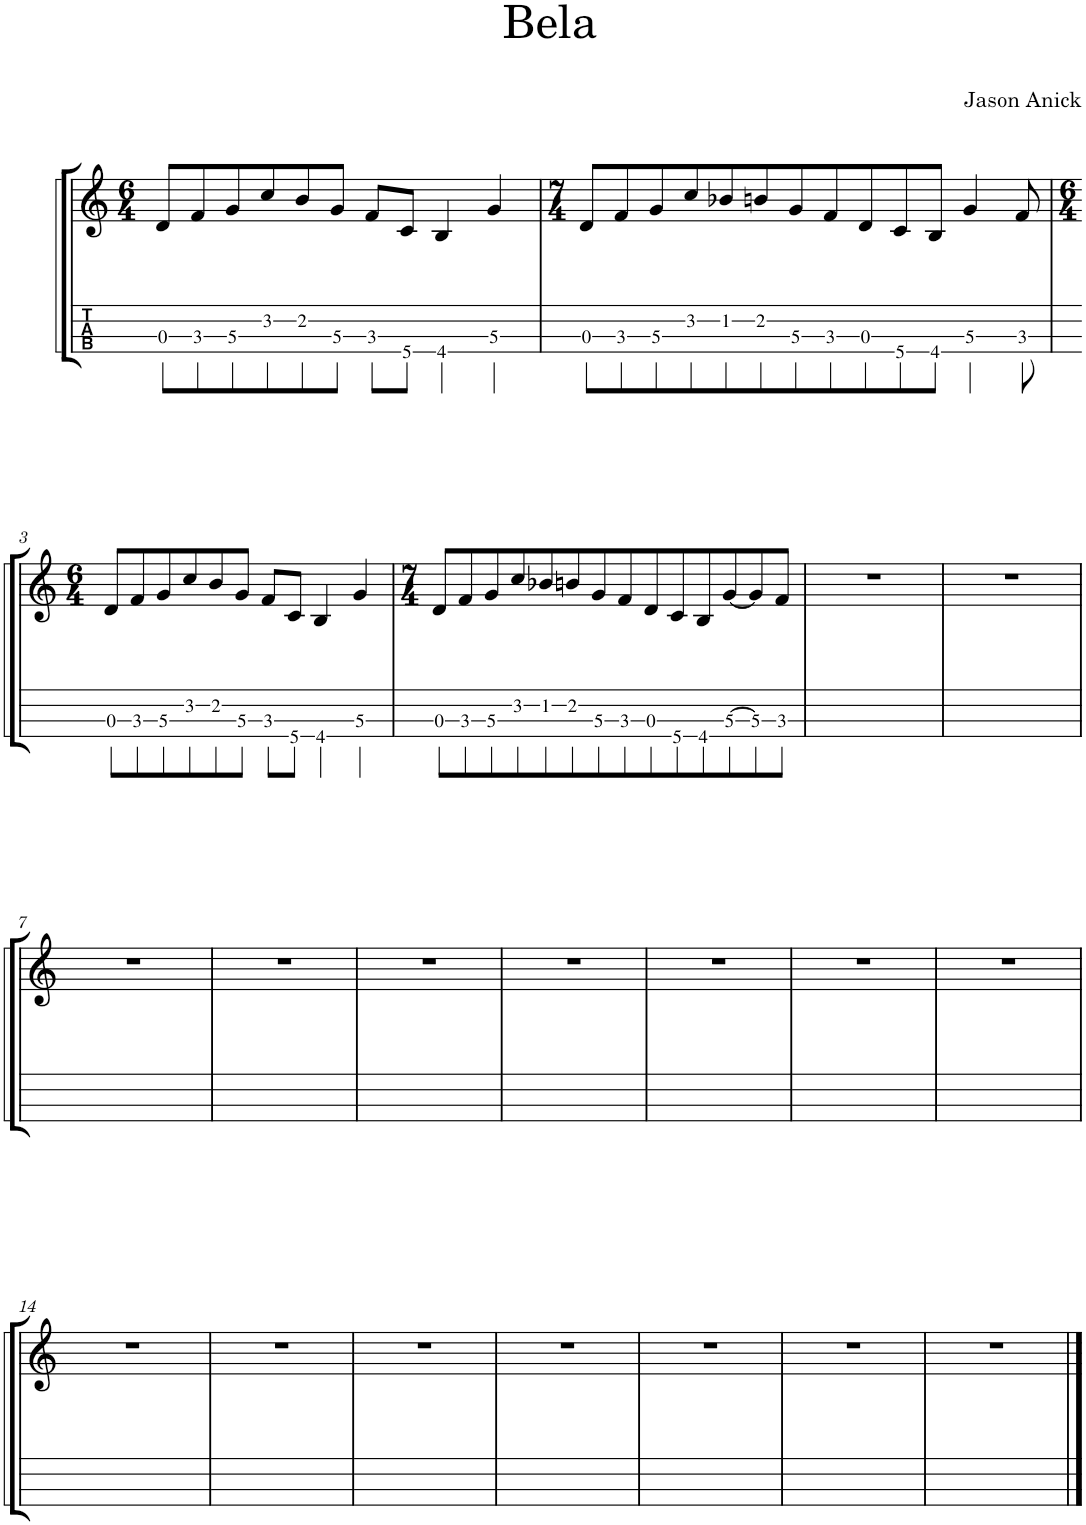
**kern	**kern
*part1	*part1
*staff2	*staff1
*I"Mandolin	*
*I'Mdn.	*
*stria4	*
*	*clefG2
*k[]	*k[]
*M6/4	*M6/4
=1	=1
8d\L	8d/L
8f\	8f/
8g\	8g/
8cc\	8cc/
8b\	8b/
8g\J	8g/J
8f\L	8f/L
8c\J	8c/J
4B\	4B/
4g\	4g/
=2	=2
*M7/4	*M7/4
8d\L	8d/L
8f\	8f/
8g\	8g/
8cc\	8cc/
8b-X\	8b-X/
8bn\	8bn/
8g\	8g/
8f\	8f/
8d\	8d/
8c\	8c/
8B\J	8B/J
4g\	4g/
8f\	8f/
!!LO:LB:g=z
=3	=3
*M6/4	*M6/4
8d\L	8d/L
8f\	8f/
8g\	8g/
8cc\	8cc/
8b\	8b/
8g\J	8g/J
8f\L	8f/L
8c\J	8c/J
4B\	4B/
4g\	4g/
=4	=4
*M7/4	*M7/4
8d\L	8d/L
8f\	8f/
8g\	8g/
8cc\	8cc/
8b-X\	8b-X/
8bn\	8bn/
8g\	8g/
8f\	8f/
8d\	8d/
8c\	8c/
8B\	8B/
[8g\	[8g/
8g\]	8g/]
8f\J	8f/J
=5	=5
1..r	1..r
=6	=6
1..r	1..r
!!LO:LB:g=z
=7	=7
1..r	1..r
=8	=8
1..r	1..r
=9	=9
1..r	1..r
=10	=10
1..r	1..r
=11	=11
1..r	1..r
=12	=12
1..r	1..r
=13	=13
1..r	1..r
!!LO:LB:g=z
=14	=14
1..r	1..r
=15	=15
1..r	1..r
=16	=16
1..r	1..r
=17	=17
1..r	1..r
=18	=18
1..r	1..r
=19	=19
1..r	1..r
=20	=20
1..r	1..r
==	==
*-	*-
